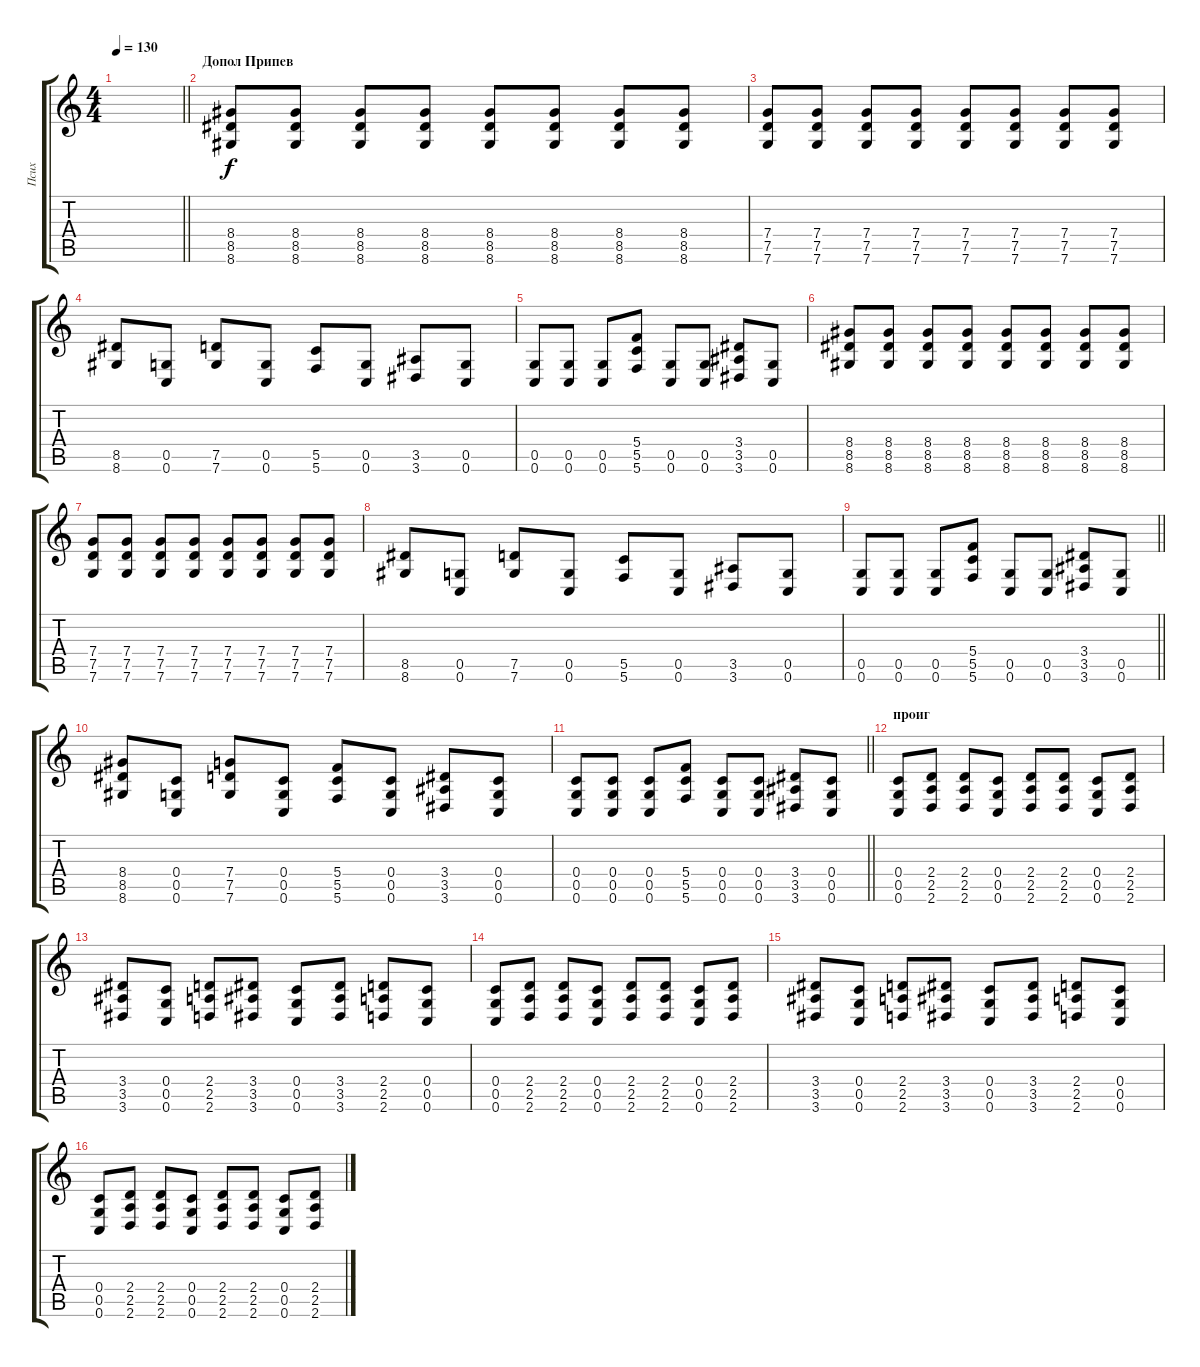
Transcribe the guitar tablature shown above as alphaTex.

\track ("Псих" "Псих") {instrument distortionguitar}
\staff {score tabs}
\tuning (D4 A3 F3 C3 G2 C2) {hide}
\ts (4 4)
\tempo 130
\clef g2
\barLineRight lightlight
\ks c
|
\section ("" "Допол Припев")
(8.4 8.5 8.6).8 (8.4 8.5 8.6).8 (8.4 8.5 8.6).8 (8.4 8.5 8.6).8 (8.4 8.5 8.6).8 (8.4 8.5 8.6).8 (8.4 8.5 8.6).8 (8.4 8.5 8.6).8 |
(7.4 7.5 7.6).8 (7.4 7.5 7.6).8 (7.4 7.5 7.6).8 (7.4 7.5 7.6).8 (7.4 7.5 7.6).8 (7.4 7.5 7.6).8 (7.4 7.5 7.6).8 (7.4 7.5 7.6).8 |
(8.5 8.6).8 (0.5 0.6).8 (7.5 7.6).8 (0.5 0.6).8 (5.5 5.6).8 (0.5 0.6).8 (3.5 3.6).8 (0.5 0.6).8 |
(0.5 0.6).8 (0.5 0.6).8 (0.5 0.6).8 (5.4 5.5 5.6).8 (0.5 0.6).8 (0.5 0.6).8 (3.4 3.5 3.6).8 (0.5 0.6).8 |
(8.4 8.5 8.6).8 (8.4 8.5 8.6).8 (8.4 8.5 8.6).8 (8.4 8.5 8.6).8 (8.4 8.5 8.6).8 (8.4 8.5 8.6).8 (8.4 8.5 8.6).8 (8.4 8.5 8.6).8 |
(7.4 7.5 7.6).8 (7.4 7.5 7.6).8 (7.4 7.5 7.6).8 (7.4 7.5 7.6).8 (7.4 7.5 7.6).8 (7.4 7.5 7.6).8 (7.4 7.5 7.6).8 (7.4 7.5 7.6).8 |
(8.5 8.6).8 (0.5 0.6).8 (7.5 7.6).8 (0.5 0.6).8 (5.5 5.6).8 (0.5 0.6).8 (3.5 3.6).8 (0.5 0.6).8 |
\barLineRight lightlight
(0.5 0.6).8 (0.5 0.6).8 (0.5 0.6).8 (5.4 5.5 5.6).8 (0.5 0.6).8 (0.5 0.6).8 (3.4 3.5 3.6).8 (0.5 0.6).8 |
(8.4 8.5 8.6).8 (0.4 0.5 0.6).8 (7.4 7.5 7.6).8 (0.4 0.5 0.6).8 (5.4 5.5 5.6).8 (0.4 0.5 0.6).8 (3.4 3.5 3.6).8 (0.4 0.5 0.6).8 |
\barLineRight lightlight
(0.4 0.5 0.6).8 (0.4 0.5 0.6).8 (0.4 0.5 0.6).8 (5.4 5.5 5.6).8 (0.4 0.5 0.6).8 (0.4 0.5 0.6).8 (3.4 3.5 3.6).8 (0.4 0.5 0.6).8 |
\section ("" "проиг")
(0.4 0.5 0.6).8{instrument distortionguitar} (2.4 2.5 2.6).8 (2.4 2.5 2.6).8 (0.4 0.5 0.6).8 (2.4 2.5 2.6).8 (2.4 2.5 2.6).8 (0.4 0.5 0.6).8 (2.4 2.5 2.6).8 |
(3.4 3.5 3.6).8 (0.4 0.5 0.6).8 (2.4 2.5 2.6).8 (3.4 3.5 3.6).8 (0.4 0.5 0.6).8 (3.4 3.5 3.6).8 (2.4 2.5 2.6).8 (0.4 0.5 0.6).8 |
(0.4 0.5 0.6).8 (2.4 2.5 2.6).8 (2.4 2.5 2.6).8 (0.4 0.5 0.6).8 (2.4 2.5 2.6).8 (2.4 2.5 2.6).8 (0.4 0.5 0.6).8 (2.4 2.5 2.6).8 |
(3.4 3.5 3.6).8 (0.4 0.5 0.6).8 (2.4 2.5 2.6).8 (3.4 3.5 3.6).8 (0.4 0.5 0.6).8 (3.4 3.5 3.6).8 (2.4 2.5 2.6).8 (0.4 0.5 0.6).8 |
(0.4 0.5 0.6).8{instrument distortionguitar} (2.4 2.5 2.6).8 (2.4 2.5 2.6).8 (0.4 0.5 0.6).8 (2.4 2.5 2.6).8 (2.4 2.5 2.6).8 (0.4 0.5 0.6).8 (2.4 2.5 2.6).8
